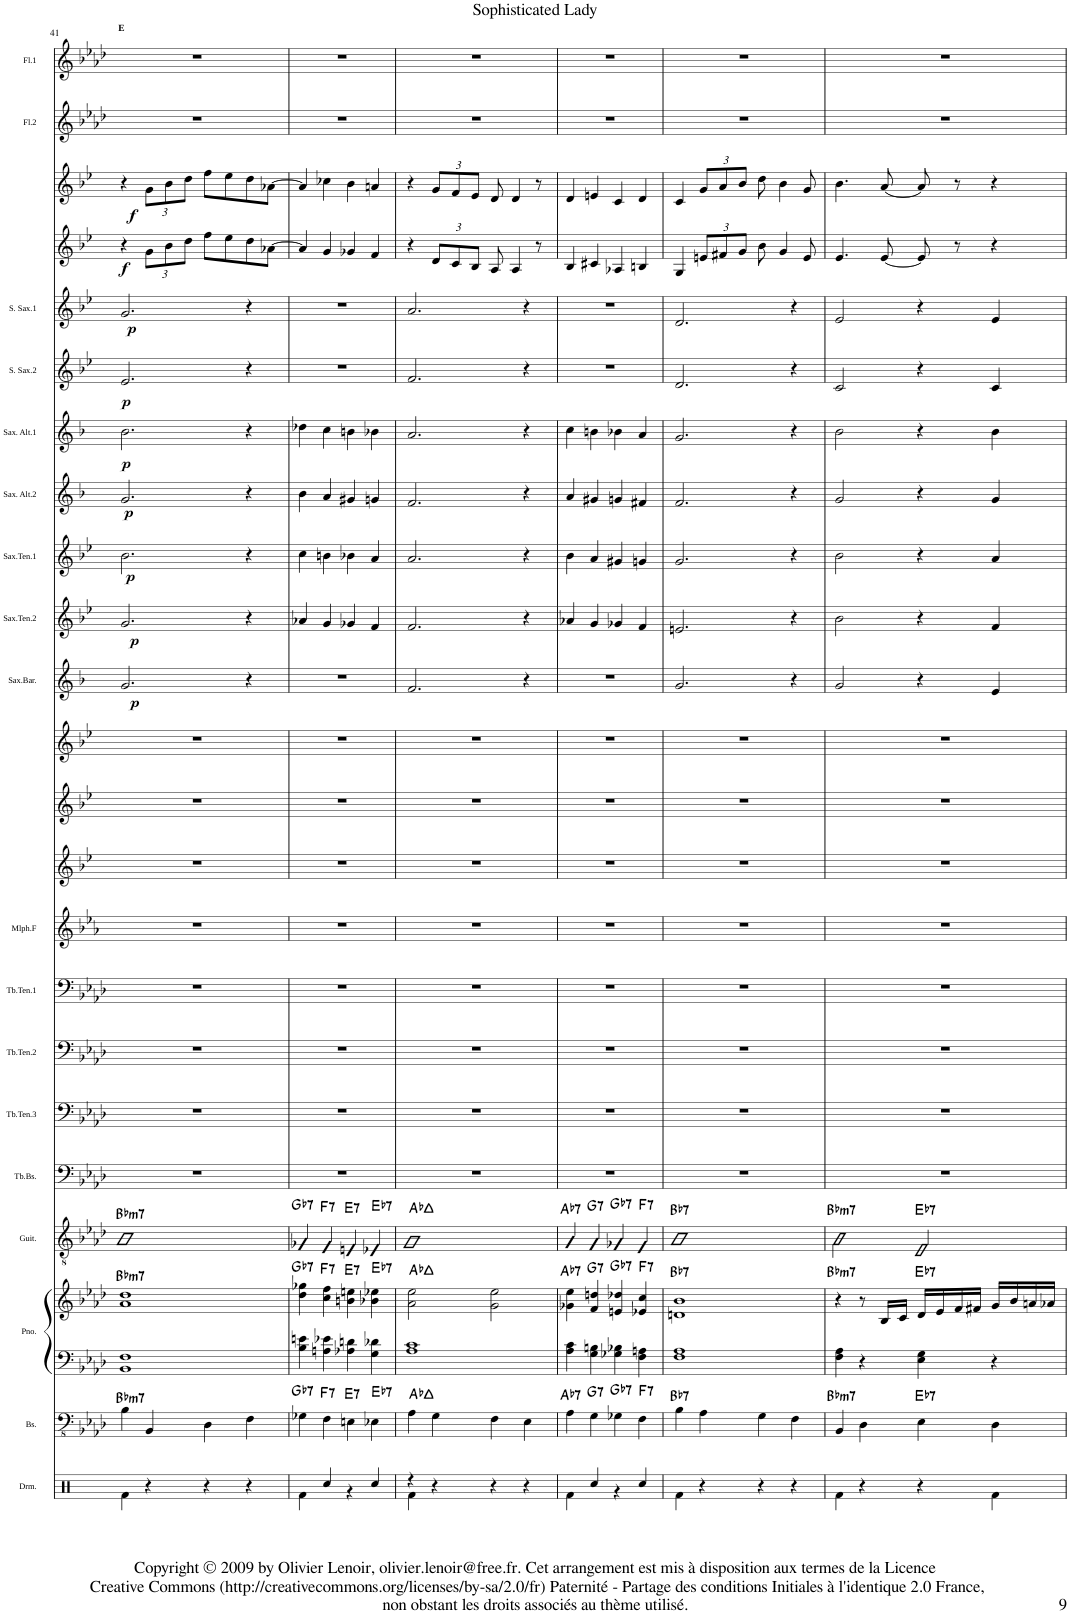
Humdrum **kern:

**kern	**kern	**harte	**kern	**kern	**harte	**kern	**harte	**kern	**kern	**kern	**kern	**kern	**kern	**kern	**kern	**kern	**dynam	**kern	**dynam	**kern	**dynam	**kern	**dynam	**kern	**dynam	**kern	**dynam	**kern	**dynam	**kern	**dynam	**kern	**dynam	**kern	**kern
*part23	*part22	*part22	*part21	*part21	*part21	*part20	*part20	*part19	*part18	*part17	*part16	*part15	*part14	*part13	*part12	*part11	*part11	*part10	*part10	*part9	*part9	*part8	*part8	*part7	*part7	*part6	*part6	*part5	*part5	*part4	*part4	*part3	*part3	*part2	*part1
*staff24	*staff23	*	*staff22	*staff21	*	*staff20	*	*staff19	*staff18	*staff17	*staff16	*staff15	*staff14	*staff13	*staff12	*staff11	*staff11	*staff10	*staff10	*staff9	*staff9	*staff8	*staff8	*staff7	*staff7	*staff6	*staff6	*staff5	*staff5	*staff4	*staff4	*staff3	*staff3	*staff2	*staff1
*I"Drums	*I"Bass	*	*I"Piano	*	*	*I"Guitar	*	*I"Trombone Basse	*I"Trombone Tenor 3	*I"Trombone Tenor 2	*I"Trombone Tenor 1	*I"Mellophone F	*I"Trumpet_Bb_3	*I"Trumpet_Bb_2	*I"Trumpet_Bb_1	*I"Saxophone Baryton	*	*I"Saxophone Ténor 2	*	*I"Saxophone Ténor 1	*	*I"Saxophone Alto 2	*	*I"Saxophone Alto 1	*	*I"Saxophone Soprano 2	*	*I"Saxophone Soprano 1	*	*I"Clarinette_Bb_2	*	*I"Clarinette_Bb_1	*	*I"Flûte 2	*I"Flûte 1
*I'Drm.	*I'Bs.	*	*I'Pno.	*	*	*I'Guit.	*	*I'Tb.Bs.	*I'Tb.Ten.3	*I'Tb.Ten.2	*I'Tb.Ten.1	*I'Mlph.F	*I'Tpt	*I'Tpt	*I'Tpt	*I'Sax.Bar.	*	*	*	*	*	*I'Sax. Alt.2	*	*I'Sax. Alt.1	*	*	*	*	*	*I'Cl	*	*I'Cl	*	*I'Fl.2	*I'Fl.1
!!LO:PB:g=z
*clefX	*clefFv4	*	*clefF4	*clefG2	*	*clefGv2	*	*clefF4	*clefF4	*clefF4	*clefF4	*clefG2	*clefG2	*clefG2	*clefG2	*clefG2	*	*clefG2	*	*clefG2	*	*clefG2	*	*clefG2	*	*clefG2	*	*clefG2	*	*clefG2	*	*clefG2	*	*clefG2	*clefG2
*	*	*	*	*	*	*	*	*	*	*	*	*Trd4c7	*Trd1c2	*Trd1c2	*Trd1c2	*Trd12c21	*	*Trd8c14	*	*Trd8c14	*	*Trd5c9	*	*Trd5c9	*	*Trd1c2	*	*Trd1c2	*	*Trd1c2	*	*Trd1c2	*	*	*
*k[]	*k[b-e-a-d-]	*	*k[b-e-a-d-]	*k[b-e-a-d-]	*	*k[b-e-a-d-]	*	*k[b-e-a-d-]	*k[b-e-a-d-]	*k[b-e-a-d-]	*k[b-e-a-d-]	*k[b-e-a-]	*k[b-e-]	*k[b-e-]	*k[b-e-]	*k[b-]	*	*k[b-e-]	*	*k[b-e-]	*	*k[b-]	*	*k[b-]	*	*k[b-e-]	*	*k[b-e-]	*	*k[b-e-]	*	*k[b-e-]	*	*k[b-e-a-d-]	*k[b-e-a-d-]
*M4/4	*M4/4	*	*M4/4	*M4/4	*	*M4/4	*	*M4/4	*M4/4	*M4/4	*M4/4	*M4/4	*M4/4	*M4/4	*M4/4	*M4/4	*	*M4/4	*	*M4/4	*	*M4/4	*	*M4/4	*	*M4/4	*	*M4/4	*	*M4/4	*	*M4/4	*	*M4/4	*M4/4
=41	=41	=41	=41	=41	=41	=41	=41	=41	=41	=41	=41	=41	=41	=41	=41	=41	=41	=41	=41	=41	=41	=41	=41	=41	=41	=41	=41	=41	=41	=41	=41	=41	=41	=41	=41
*^	*	*	*	*	*	*	*	*	*	*	*	*	*	*	*	*	*	*	*	*	*	*	*	*	*	*	*	*	*	*	*	*	*	*	*
!	!	!	!	!	!	!	!	!	!	!	!	!	!	!	!	!	!	!	!	!	!	!	!	!	!	!	!	!	!	!	!	!	!	!	!	!LO:TX:a:B:t=E
!	!	!	!LO:H:kt=m7	!	!	!LO:H:kt=m7	!	!LO:H:kt=m7	!	!	!	!	!	!	!	!	!	!LO:DY:b	!	!LO:DY:b	!	!LO:DY:b	!	!LO:DY:b	!	!LO:DY:b	!	!LO:DY:b	!	!LO:DY:b	!	!LO:DY:b	!	!	!	!
4ryy	4Rf\	4BB-\	Bb:min7	1BB- 1F	1a- 1dd-	Bb:min7	1B-	Bb:min7	1r	1r	1r	1r	1r	1r	1r	1r	2.g/	p	2.g/	p	2.b-\	p	2.g/	p	2.b-\	p	2.e-/	p	2.g/	p	4r	f	4r	.	1r	1r
*	*	*	*	*	*	*	*	*	*	*	*	*	*	*	*	*	*	*	*	*	*	*	*	*	*	*	*	*	*	*	*Xbrackettup	*	*Xbrackettup	*	*	*
!	!	!	!	!	!	!	!	!	!	!	!	!	!	!	!	!	!	!	!	!	!	!	!	!	!	!	!	!	!	!	!	!	!	!LO:DY:b	!	!
4r	2.ryy	4BBB-/	.	.	.	.	.	.	.	.	.	.	.	.	.	.	.	.	.	.	.	.	.	.	.	.	.	.	.	.	12g\L	.	12g\L	f	.	.
.	.	.	.	.	.	.	.	.	.	.	.	.	.	.	.	.	.	.	.	.	.	.	.	.	.	.	.	.	.	.	12b-\	.	12b-\	.	.	.
.	.	.	.	.	.	.	.	.	.	.	.	.	.	.	.	.	.	.	.	.	.	.	.	.	.	.	.	.	.	.	12dd\J	.	12dd\J	.	.	.
4r	.	4DD-\	.	.	.	.	.	.	.	.	.	.	.	.	.	.	.	.	.	.	.	.	.	.	.	.	.	.	.	.	8ff\L	.	8ff\L	.	.	.
.	.	.	.	.	.	.	.	.	.	.	.	.	.	.	.	.	.	.	.	.	.	.	.	.	.	.	.	.	.	.	8ee-\	.	8ee-\	.	.	.
4r	.	4FF\	.	.	.	.	.	.	.	.	.	.	.	.	.	.	4r	.	4r	.	4r	.	4r	.	4r	.	4r	.	4r	.	8dd\	.	8dd\	.	.	.
.	.	.	.	.	.	.	.	.	.	.	.	.	.	.	.	.	.	.	.	.	.	.	.	.	.	.	.	.	.	.	[8a-X\J	.	[8a-X\J	.	.	.
=42	=42	=42	=42	=42	=42	=42	=42	=42	=42	=42	=42	=42	=42	=42	=42	=42	=42	=42	=42	=42	=42	=42	=42	=42	=42	=42	=42	=42	=42	=42	=42	=42	=42	=42	=42	=42
*	*^	*	*	*	*	*	*	*	*	*	*	*	*	*	*	*	*	*	*	*	*	*	*	*	*	*	*	*	*	*	*	*	*	*	*	*
!	!	!	!	!LO:H:kt=7	!	!	!LO:H:kt=7	!	!LO:H:kt=7	!	!	!	!	!	!	!	!	!	!	!	!	!	!	!	!	!	!	!	!	!	!	!	!	!	!	!	!
4ryy	4ryy	4Rf\	4GG-X\	Gb:7	4B-\ 4en\	4dd-\ 4gg-X\	Gb:7	4G-X/	Gb:7	1r	1r	1r	1r	1r	1r	1r	1r	1r	.	4a-X/	.	4cc\	.	4b-\	.	4dd-X\	.	1r	.	1r	.	4a-/]	.	4a-/]	.	1r	1r
!	!	!	!	!LO:H:kt=7	!	!	!LO:H:kt=7	!	!LO:H:kt=7	!	!	!	!	!	!	!	!	!	!	!	!	!	!	!	!	!	!	!	!	!	!	!	!	!	!	!	!
4ryy	4Rcc/	2.ryy	4FF\	F:7	4An\ 4e-X\	4cc\ 4ff\	F:7	4F/	F:7	.	.	.	.	.	.	.	.	.	.	4g/	.	4bn\	.	4a/	.	4cc\	.	.	.	.	.	4g/	.	4cc-X\	.	.	.
!	!	!	!	!LO:H:kt=7	!	!	!LO:H:kt=7	!	!LO:H:kt=7	!	!	!	!	!	!	!	!	!	!	!	!	!	!	!	!	!	!	!	!	!	!	!	!	!	!	!	!
4ryy	4r	.	4EEn\	E:7	4A-X\ 4dn\	4bn\ 4een\	E:7	4En/	E:7	.	.	.	.	.	.	.	.	.	.	4g-X/	.	4b-X\	.	4g#X/	.	4bn\	.	.	.	.	.	4g-X/	.	4b-\	.	.	.
!	!	!	!	!LO:H:kt=7	!	!	!LO:H:kt=7	!	!LO:H:kt=7	!	!	!	!	!	!	!	!	!	!	!	!	!	!	!	!	!	!	!	!	!	!	!	!	!	!	!	!
4ryy	4Rcc/	.	4EE-X\	Eb:7	4G\ 4d-X\	4b-X\ 4ee-X\	Eb:7	4E-X/	Eb:7	.	.	.	.	.	.	.	.	.	.	4f/	.	4a/	.	4gn/	.	4b-X\	.	.	.	.	.	4f/	.	4an/	.	.	.
*	*v	*v	*	*	*	*	*	*	*	*	*	*	*	*	*	*	*	*	*	*	*	*	*	*	*	*	*	*	*	*	*	*	*	*	*	*	*
=43	=43	=43	=43	=43	=43	=43	=43	=43	=43	=43	=43	=43	=43	=43	=43	=43	=43	=43	=43	=43	=43	=43	=43	=43	=43	=43	=43	=43	=43	=43	=43	=43	=43	=43	=43	=43
4r	4Rf\	4AA-\	Ab:maj	1A- 1c	2a-\ 2ee-\	Ab:maj	1A-	Ab:maj	1r	1r	1r	1r	1r	1r	1r	1r	2.f/	.	2.f/	.	2.a/	.	2.f/	.	2.a/	.	2.f/	.	2.a/	.	4r	.	4r	.	1r	1r
4r	2.ryy	4GG\	.	.	.	.	.	.	.	.	.	.	.	.	.	.	.	.	.	.	.	.	.	.	.	.	.	.	.	.	12d/L	.	12g/L	.	.	.
.	.	.	.	.	.	.	.	.	.	.	.	.	.	.	.	.	.	.	.	.	.	.	.	.	.	.	.	.	.	.	12c/	.	12f/	.	.	.
.	.	.	.	.	.	.	.	.	.	.	.	.	.	.	.	.	.	.	.	.	.	.	.	.	.	.	.	.	.	.	12B-/J	.	12e-/J	.	.	.
4r	.	4FF\	.	.	2g\ 2ee-\	.	.	.	.	.	.	.	.	.	.	.	.	.	.	.	.	.	.	.	.	.	.	.	.	.	8A/	.	8d/	.	.	.
.	.	.	.	.	.	.	.	.	.	.	.	.	.	.	.	.	.	.	.	.	.	.	.	.	.	.	.	.	.	.	4A/	.	4d/	.	.	.
4r	.	4EE-\	.	.	.	.	.	.	.	.	.	.	.	.	.	.	4r	.	4r	.	4r	.	4r	.	4r	.	4r	.	4r	.	.	.	.	.	.	.
.	.	.	.	.	.	.	.	.	.	.	.	.	.	.	.	.	.	.	.	.	.	.	.	.	.	.	.	.	.	.	8r	.	8r	.	.	.
=44	=44	=44	=44	=44	=44	=44	=44	=44	=44	=44	=44	=44	=44	=44	=44	=44	=44	=44	=44	=44	=44	=44	=44	=44	=44	=44	=44	=44	=44	=44	=44	=44	=44	=44	=44	=44
*	*^	*	*	*	*	*	*	*	*	*	*	*	*	*	*	*	*	*	*	*	*	*	*	*	*	*	*	*	*	*	*	*	*	*	*	*
!	!	!	!	!LO:H:kt=7	!	!	!LO:H:kt=7	!	!LO:H:kt=7	!	!	!	!	!	!	!	!	!	!	!	!	!	!	!	!	!	!	!	!	!	!	!	!	!	!	!	!
4ryy	4ryy	4Rf\	4AA-\	Ab:7	4A-\ 4c\	4g-X\ 4ee-\	Ab:7	4A-/	Ab:7	1r	1r	1r	1r	1r	1r	1r	1r	1r	.	4a-X/	.	4b-\	.	4a/	.	4cc\	.	1r	.	1r	.	4B-/	.	4d/	.	1r	1r
!	!	!	!	!LO:H:kt=7	!	!	!LO:H:kt=7	!	!LO:H:kt=7	!	!	!	!	!	!	!	!	!	!	!	!	!	!	!	!	!	!	!	!	!	!	!	!	!	!	!	!
4ryy	4Rcc/	2.ryy	4GG\	G:7	4G\ 4Bn\	4f/ 4ddn/	G:7	4G/	G:7	.	.	.	.	.	.	.	.	.	.	4g/	.	4a/	.	4g#X/	.	4bn\	.	.	.	.	.	4c#X/	.	4en/	.	.	.
!	!	!	!	!LO:H:kt=7	!	!	!LO:H:kt=7	!	!LO:H:kt=7	!	!	!	!	!	!	!	!	!	!	!	!	!	!	!	!	!	!	!	!	!	!	!	!	!	!	!	!
4ryy	4r	.	4GG-X\	Gb:7	4G-X\ 4B-X\	4en/ 4dd-X/	Gb:7	4G-X/	Gb:7	.	.	.	.	.	.	.	.	.	.	4g-X/	.	4g#X/	.	4gn/	.	4b-X\	.	.	.	.	.	4A-X/	.	4c/	.	.	.
!	!	!	!	!LO:H:kt=7	!	!	!LO:H:kt=7	!	!LO:H:kt=7	!	!	!	!	!	!	!	!	!	!	!	!	!	!	!	!	!	!	!	!	!	!	!	!	!	!	!	!
4ryy	4Rcc/	.	4FF\	F:7	4F\ 4An\	4e-X/ 4cc/	F:7	4F/	F:7	.	.	.	.	.	.	.	.	.	.	4f/	.	4gn/	.	4f#X/	.	4a/	.	.	.	.	.	4Bn/	.	4d/	.	.	.
*	*v	*v	*	*	*	*	*	*	*	*	*	*	*	*	*	*	*	*	*	*	*	*	*	*	*	*	*	*	*	*	*	*	*	*	*	*	*
=45	=45	=45	=45	=45	=45	=45	=45	=45	=45	=45	=45	=45	=45	=45	=45	=45	=45	=45	=45	=45	=45	=45	=45	=45	=45	=45	=45	=45	=45	=45	=45	=45	=45	=45	=45	=45
!	!	!	!LO:H:kt=7	!	!	!LO:H:kt=7	!	!LO:H:kt=7	!	!	!	!	!	!	!	!	!	!	!	!	!	!	!	!	!	!	!	!	!	!	!	!	!	!	!	!
4ryy	4Rf\	4BB-\	Bb:7	1F 1A-	1dn 1b-	Bb:7	1B-	Bb:7	1r	1r	1r	1r	1r	1r	1r	1r	2.g/	.	2.en/	.	2.g/	.	2.f/	.	2.g/	.	2.d/	.	2.d/	.	4G/	.	4c/	.	1r	1r
4r	2.ryy	4AA-\	.	.	.	.	.	.	.	.	.	.	.	.	.	.	.	.	.	.	.	.	.	.	.	.	.	.	.	.	12en/L	.	12g/L	.	.	.
.	.	.	.	.	.	.	.	.	.	.	.	.	.	.	.	.	.	.	.	.	.	.	.	.	.	.	.	.	.	.	12f#X/	.	12a/	.	.	.
.	.	.	.	.	.	.	.	.	.	.	.	.	.	.	.	.	.	.	.	.	.	.	.	.	.	.	.	.	.	.	12g/J	.	12b-/J	.	.	.
4r	.	4GG\	.	.	.	.	.	.	.	.	.	.	.	.	.	.	.	.	.	.	.	.	.	.	.	.	.	.	.	.	8b-\	.	8dd\	.	.	.
.	.	.	.	.	.	.	.	.	.	.	.	.	.	.	.	.	.	.	.	.	.	.	.	.	.	.	.	.	.	.	4g/	.	4b-\	.	.	.
4r	.	4FF\	.	.	.	.	.	.	.	.	.	.	.	.	.	.	4r	.	4r	.	4r	.	4r	.	4r	.	4r	.	4r	.	.	.	.	.	.	.
.	.	.	.	.	.	.	.	.	.	.	.	.	.	.	.	.	.	.	.	.	.	.	.	.	.	.	.	.	.	.	8e/	.	8g/	.	.	.
=46	=46	=46	=46	=46	=46	=46	=46	=46	=46	=46	=46	=46	=46	=46	=46	=46	=46	=46	=46	=46	=46	=46	=46	=46	=46	=46	=46	=46	=46	=46	=46	=46	=46	=46	=46	=46
*	*^	*	*	*	*	*	*	*	*	*	*	*	*	*	*	*	*	*	*	*	*	*	*	*	*	*	*	*	*	*	*	*	*	*	*	*
!	!	!	!	!LO:H:kt=m7	!	!	!LO:H:kt=m7	!	!LO:H:kt=m7	!	!	!	!	!	!	!	!	!	!	!	!	!	!	!	!	!	!	!	!	!	!	!	!	!	!	!	!
4ryy	2.ryy	4Rf\	4BBB-/	Bb:min7	4F\ 4A-\	4r	Bb:min7	2B-\	Bb:min7	1r	1r	1r	1r	1r	1r	1r	1r	2g/	.	2b-\	.	2b-\	.	2g/	.	2b-\	.	2c/	.	2e-/	.	4.e-/	.	4.b-\	.	1r	1r
4r	.	2.ryy	4DD-\	.	4r	8r	.	.	.	.	.	.	.	.	.	.	.	.	.	.	.	.	.	.	.	.	.	.	.	.	.	.	.	.	.	.	.
.	.	.	.	.	.	16B-/LL	.	.	.	.	.	.	.	.	.	.	.	.	.	.	.	.	.	.	.	.	.	.	.	.	.	[8e-/	.	[8a/	.	.	.
.	.	.	.	.	.	16c/JJ	.	.	.	.	.	.	.	.	.	.	.	.	.	.	.	.	.	.	.	.	.	.	.	.	.	.	.	.	.	.	.
!	!	!	!	!LO:H:kt=7	!	!	!LO:H:kt=7	!	!LO:H:kt=7	!	!	!	!	!	!	!	!	!	!	!	!	!	!	!	!	!	!	!	!	!	!	!	!	!	!	!	!
4r	.	.	4EE-\	Eb:7	4E-\ 4G\	16d-/LL	Eb:7	2E-/	Eb:7	.	.	.	.	.	.	.	.	4r	.	4r	.	4r	.	4r	.	4r	.	4r	.	4r	.	8e-/]	.	8a/]	.	.	.
.	.	.	.	.	.	16e-/	.	.	.	.	.	.	.	.	.	.	.	.	.	.	.	.	.	.	.	.	.	.	.	.	.	.	.	.	.	.	.
.	.	.	.	.	.	16f/	.	.	.	.	.	.	.	.	.	.	.	.	.	.	.	.	.	.	.	.	.	.	.	.	.	8r	.	8r	.	.	.
.	.	.	.	.	.	16f#X/JJ	.	.	.	.	.	.	.	.	.	.	.	.	.	.	.	.	.	.	.	.	.	.	.	.	.	.	.	.	.	.	.
4ryy	4Rf\	.	4DD-\	.	4r	16g/LL	.	.	.	.	.	.	.	.	.	.	.	4e/	.	4f/	.	4a/	.	4g/	.	4b-\	.	4c/	.	4e-/	.	4r	.	4r	.	.	.
.	.	.	.	.	.	16b-/	.	.	.	.	.	.	.	.	.	.	.	.	.	.	.	.	.	.	.	.	.	.	.	.	.	.	.	.	.	.	.
.	.	.	.	.	.	16an/	.	.	.	.	.	.	.	.	.	.	.	.	.	.	.	.	.	.	.	.	.	.	.	.	.	.	.	.	.	.	.
.	.	.	.	.	.	16a-X/JJ	.	.	.	.	.	.	.	.	.	.	.	.	.	.	.	.	.	.	.	.	.	.	.	.	.	.	.	.	.	.	.
*v	*v	*v	*	*	*	*	*	*	*	*	*	*	*	*	*	*	*	*	*	*	*	*	*	*	*	*	*	*	*	*	*	*	*	*	*	*	*
=	=	=	=	=	=	=	=	=	=	=	=	=	=	=	=	=	=	=	=	=	=	=	=	=	=	=	=	=	=	=	=	=	=	=	=
*-	*-	*-	*-	*-	*-	*-	*-	*-	*-	*-	*-	*-	*-	*-	*-	*-	*-	*-	*-	*-	*-	*-	*-	*-	*-	*-	*-	*-	*-	*-	*-	*-	*-	*-	*-
